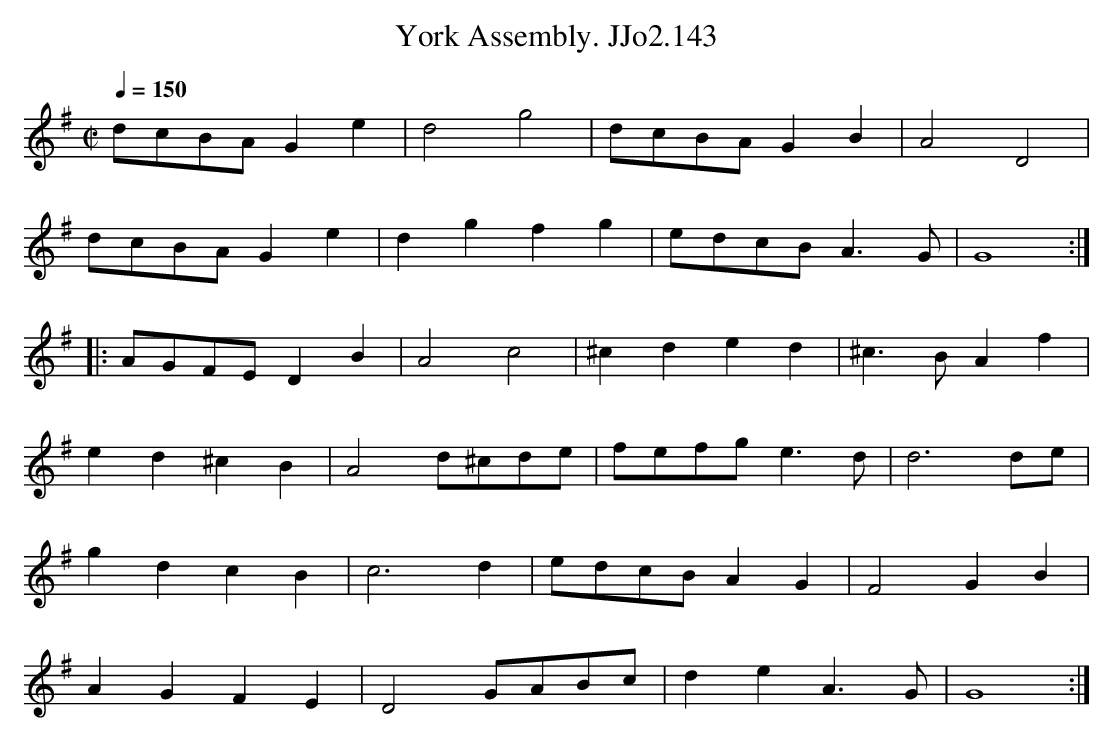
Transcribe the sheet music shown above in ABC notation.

X:1
T:York Assembly. JJo2.143
M:C|
L:1/4
Q:1/4=150
K:G
d/c/B/A/ Ge | d2 g2 | d/c/B/A/ GB | A2 D2 |
d/c/B/A/ Ge | dg fg | e/d/c/B/ A>G | G4 :|
|: A/G/F/E/ DB | A2 c2 | ^cd ed | ^c>B Af |
ed ^cB | A2 d/^c/d/e/ | f/e/f/g/ e>d | d3 d/e/ |
gd cB | c3 d | e/d/c/B/ AG | F2 GB |
AG FE | D2 G/A/B/c/ | de A>G | G4 :|
